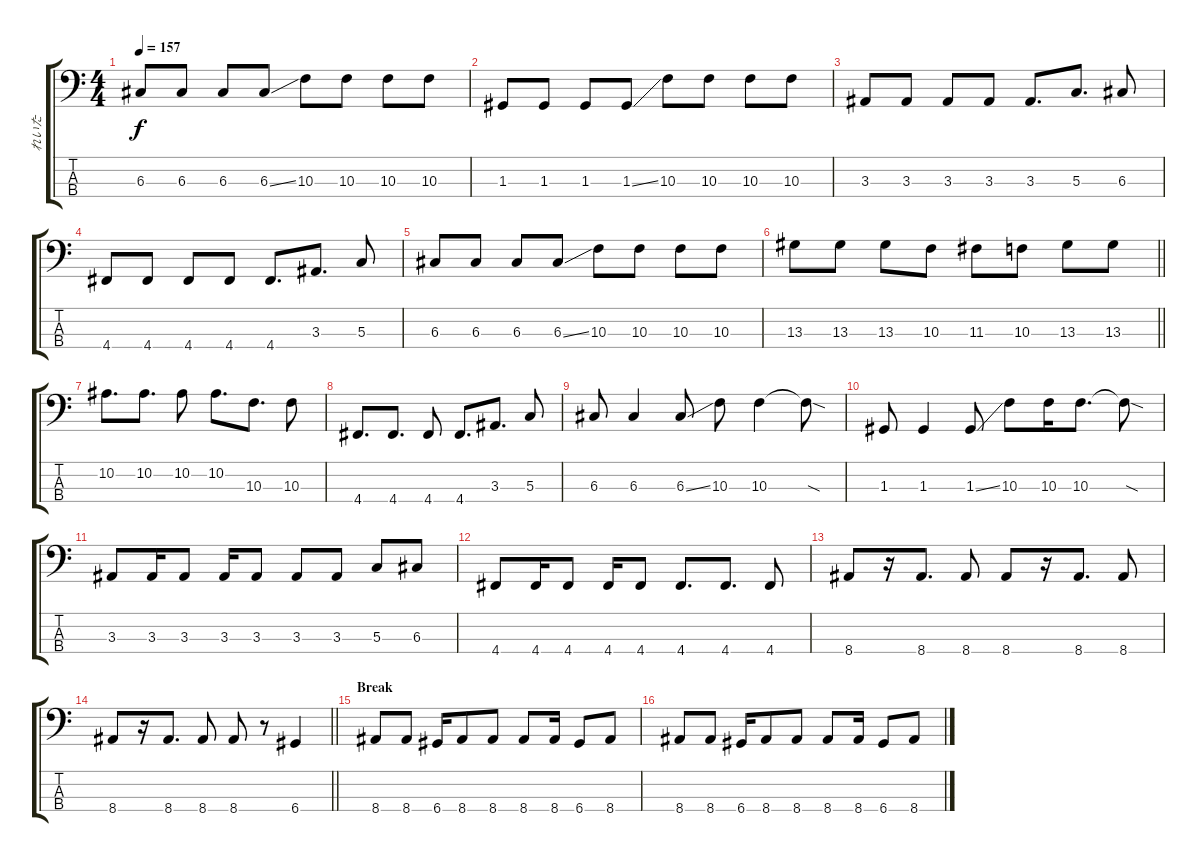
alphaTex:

\track ("れいた" "れいた") {instrument electricbasspick}
\staff {score tabs}
\tuning (F2 C2 G1 D1) {hide}
\ts (4 4)
\tempo 157
\clef f4
\ks c
6.3.8{dy f} 6.3.8 6.3.8 6.3{ss}.8 10.3.8 10.3.8 10.3.8 10.3.8 |
1.3.8 1.3.8 1.3.8 1.3{ss}.8 10.3.8 10.3.8 10.3.8 10.3.8 |
3.3.8 3.3.8 3.3.8 3.3.8 3.3.8{d} 5.3.8{d} 6.3.8 |
4.4.8 4.4.8 4.4.8 4.4.8 4.4.8{d} 3.3.8{d} 5.3.8 |
6.3.8 6.3.8 6.3.8 6.3{ss}.8 10.3.8 10.3.8 10.3.8 10.3.8 |
\barLineRight lightlight
13.3.8 13.3.8 13.3.8 10.3.8 11.3.8 10.3.8 13.3.8 13.3.8 |
\section ("" "")
10.2.8{d} 10.2.8{d} 10.2.8 10.2.8{d} 10.3.8{d} 10.3.8 |
4.4.8{d} 4.4.8{d} 4.4.8 4.4.8{d} 3.3.8{d} 5.3.8 |
6.3.8 6.3.4 6.3{ss}.8 10.3.8 10.3.4 10.3{sod t}.8 |
1.3.8 1.3.4 1.3{ss}.8 10.3.8 10.3.16 10.3.8{d} 10.3{sod t}.8 |
3.3.8 3.3.16 3.3.8 3.3.16 3.3.8 3.3.8 3.3.8 5.3.8 6.3.8 |
4.4.8 4.4.16 4.4.8 4.4.16 4.4.8 4.4.8{d} 4.4.8{d} 4.4.8 |
8.4.8 r.16 8.4.8{d} 8.4.8 8.4.8 r.16 8.4.8{d} 8.4.8 |
\barLineRight lightlight
8.4.8 r.16 8.4.8{d} 8.4.8 8.4.8 r.8 6.4.4 |
\section ("" "Break")
8.4.8 8.4.8 6.4.16 8.4.8 8.4.8 8.4.8 8.4.16 6.4.8 8.4.8 |
8.4.8 8.4.8 6.4.16 8.4.8 8.4.8 8.4.8 8.4.16 6.4.8 8.4.8
